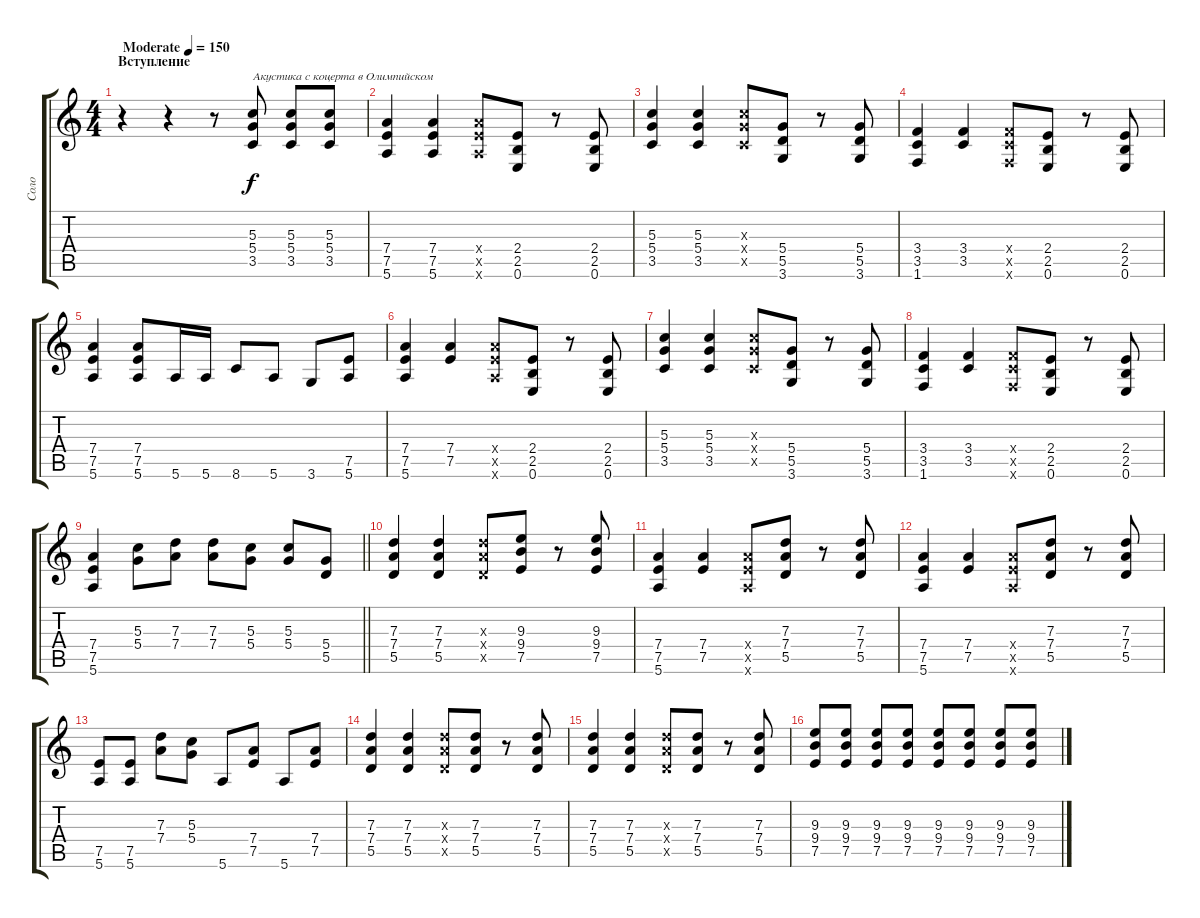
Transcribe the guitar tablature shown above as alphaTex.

\track ("Соло" "Соло") {instrument distortionguitar}
\staff {score tabs}
\tuning (E4 B3 G3 D3 A2 E2) {hide}
\ts (4 4)
\section ("" "Вступление")
\tempo (150 "Moderate")
\clef g2
\ks c
r.4{dy f instrument electricguitarclean} r.4 r.8 (5.3 5.4 3.5).8{txt "Акустика с коцерта в Олимпийском"} (5.3 5.4 3.5).8 (5.3 5.4 3.5).8 |
(7.4 7.5 5.6).4 (7.4 7.5 5.6).4 (7.4{x} 7.5{x} 5.6{x}).8 (2.4 2.5 0.6).8 r.8 (2.4 2.5 0.6).8 |
(5.3 5.4 3.5).4 (5.3 5.4 3.5).4 (5.3{x} 5.4{x} 3.5{x}).8 (5.4 5.5 3.6).8 r.8 (5.4 5.5 3.6).8 |
(3.4 3.5 1.6).4 (3.4 3.5).4 (3.4{x} 3.5{x} 1.6{x}).8 (2.4 2.5 0.6).8 r.8 (2.4 2.5 0.6).8 |
(7.4 7.5 5.6).4 (7.4 7.5 5.6).8 5.6.16 5.6.16 8.6.8 5.6.8 3.6.8 (7.5 5.6).8 |
(7.4 7.5 5.6).4 (7.4 7.5).4 (7.4{x} 7.5{x} 5.6{x}).8 (2.4 2.5 0.6).8 r.8 (2.4 2.5 0.6).8 |
(5.3 5.4 3.5).4 (5.3 5.4 3.5).4 (5.3{x} 5.4{x} 3.5{x}).8 (5.4 5.5 3.6).8 r.8 (5.4 5.5 3.6).8 |
(3.4 3.5 1.6).4 (3.4 3.5).4 (3.4{x} 3.5{x} 1.6{x}).8 (2.4 2.5 0.6).8 r.8 (2.4 2.5 0.6).8 |
\barLineRight lightlight
(7.4 7.5 5.6).4 (5.3 5.4).8 (7.3 7.4).8 (7.3 7.4).8 (5.3 5.4).8 (5.3 5.4).8 (5.4 5.5).8 |
\section ("" " ")
(7.3 7.4 5.5).4 (7.3 7.4 5.5).4 (7.3{x} 7.4{x} 5.5{x}).8 (9.3 9.4 7.5).8 r.8 (9.3 9.4 7.5).8 |
(7.4 7.5 5.6).4 (7.4 7.5).4 (7.4{x} 7.5{x} 5.6{x}).8 (7.3 7.4 5.5).8 r.8 (7.3 7.4 5.5).8 |
(7.4 7.5 5.6).4 (7.4 7.5).4 (7.4{x} 7.5{x} 5.6{x}).8 (7.3 7.4 5.5).8 r.8 (7.3 7.4 5.5).8 |
(7.5 5.6).8 (7.5 5.6).8 (7.3 7.4).8 (5.3 5.4).8 5.6.8 (7.4 7.5).8 5.6.8 (7.4 7.5).8 |
(7.3 7.4 5.5).4 (7.3 7.4 5.5).4 (7.3{x} 7.4{x} 5.5{x}).8 (7.3 7.4 5.5).8 r.8 (7.3 7.4 5.5).8 |
(7.3 7.4 5.5).4 (7.3 7.4 5.5).4 (7.3{x} 7.4{x} 5.5{x}).8 (7.3 7.4 5.5).8 r.8 (7.3 7.4 5.5).8 |
(9.3 9.4 7.5).8 (9.3 9.4 7.5).8 (9.3 9.4 7.5).8 (9.3 9.4 7.5).8 (9.3 9.4 7.5).8 (9.3 9.4 7.5).8 (9.3 9.4 7.5).8 (9.3 9.4 7.5).8
